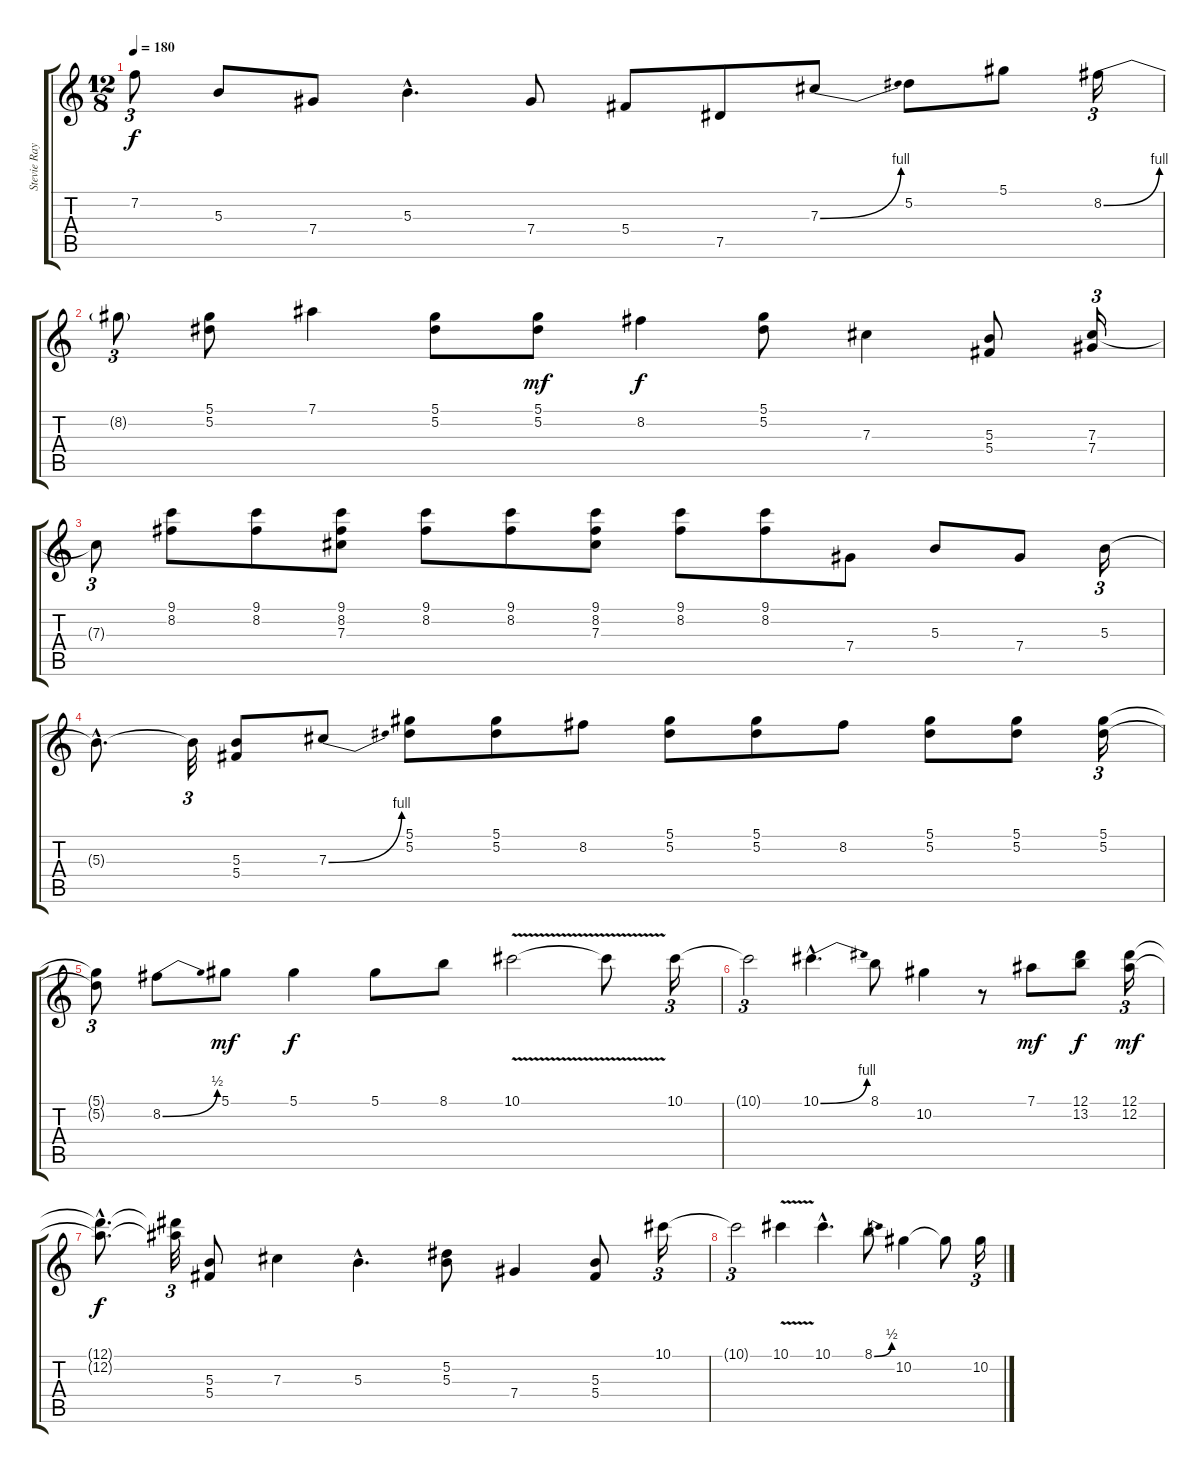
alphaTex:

\track ("Stevie Ray Vaughan" "Stevie Ray") {instrument overdrivenguitar}
\staff {score tabs}
\tuning (Eb4 Bb3 Gb3 Db3 Ab2 Eb2) {hide}
\ts (12 8)
\tempo 180
\clef g2
\ks c
7.2{t}.8{tu (3 2) dy f} 5.3.8 7.4.8 5.3{hac}.4{d} 7.4.8 5.4.8 7.5.8 7.3{be (bend 0 0 60 4)}.8 5.2.8 5.1.8 8.2{be (bend 0 0 60 4)}.16{tu (3 2)} |
8.2{t}.8{tu (3 2)} (5.1 5.2).8 7.1.4 (5.1 5.2).8 (5.1 5.2).8{dy mf} 8.2.4{dy f} (5.1 5.2).8 7.3.4 (5.3 5.4).8 (7.3 7.4).16{tu (3 2)} |
7.3{t}.8{tu (3 2)} (9.1 8.2).8 (9.1 8.2).8 (9.1 8.2 7.3).8 (9.1 8.2).8 (9.1 8.2).8 (9.1 8.2 7.3).8 (9.1 8.2).8 (9.1 8.2).8 7.4.8 5.3.8 7.4.8 5.3.16{tu (3 2)} |
5.3{hac t}.8{d} 5.3{t}.32{tu (3 2)} (5.3 5.4).8 7.3{be (bend 0 0 60 4)}.8 (5.1 5.2).8 (5.1 5.2).8 8.2.8 (5.1 5.2).8 (5.1 5.2).8 8.2.8 (5.1 5.2).8 (5.1 5.2).8 (5.1 5.2).16{tu (3 2)} |
(5.1{t} 5.2{t}).8{tu (3 2)} 8.2{be (bend 0 0 60 2)}.8 5.1.8{dy mf} 5.1.4{dy f} 5.1.8 8.1.8 10.1{v}.2 10.1{t}.8 10.1.16{tu (3 2)} |
10.1{t}.2{tu (3 2)} 10.1{be (bend 0 0 60 4) hac}.4{d} 8.1.8 10.2.4 r.8 7.1.8{dy mf} (12.1 13.2).8{dy f} (12.1 12.2).16{tu (3 2) dy mf} |
(12.1{hac t} 12.2{hac t}).8{d dy f} (12.1{t} 12.2{t}).32{tu (3 2)} (5.3 5.4).8 7.3.4 5.3{hac}.4{d} (5.2 5.3).8 7.4.4 (5.3 5.4).8 10.1.16{tu (3 2)} |
10.1{t}.2{tu (3 2)} 10.1{v}.4 10.1{hac}.4{d} 8.1{be (bend 0 0 60 2)}.8 10.2.4 10.2{t}.8 10.2.16{tu (3 2)}
